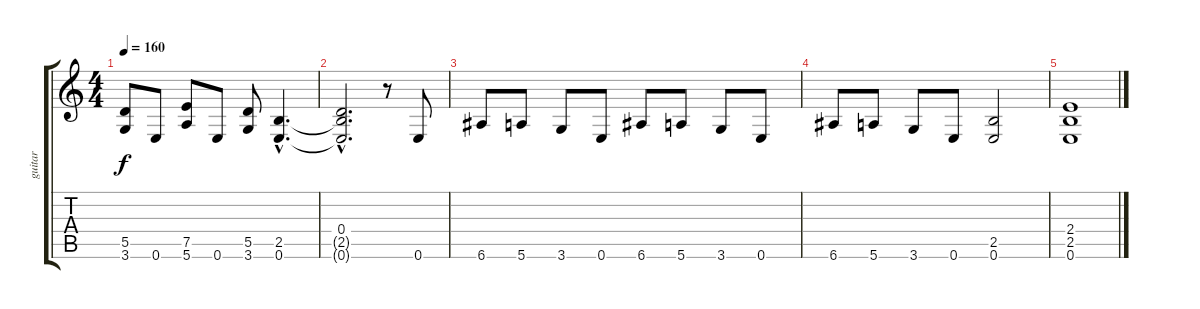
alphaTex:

\track ("guitar" "guitar") {instrument distortionguitar}
\staff {score tabs}
\tuning (E4 B3 G3 D3 A2 E2) {hide}
\ts (4 4)
\tempo 160
\clef g2
\ks c
(5.5 3.6).8{dy f} 0.6.8 (7.5 5.6).8 0.6.8 (5.5 3.6).8 (2.5{hac} 0.6{hac}).4{d} |
(0.4{hac} 2.5{hac t} 0.6{hac t}).2{d} r.8 0.6.8 |
6.6.8 5.6.8 3.6.8 0.6.8 6.6.8 5.6.8 3.6.8 0.6.8 |
6.6.8 5.6.8 3.6.8 0.6.8 (2.5 0.6).2 |
(2.4 2.5 0.6).1
